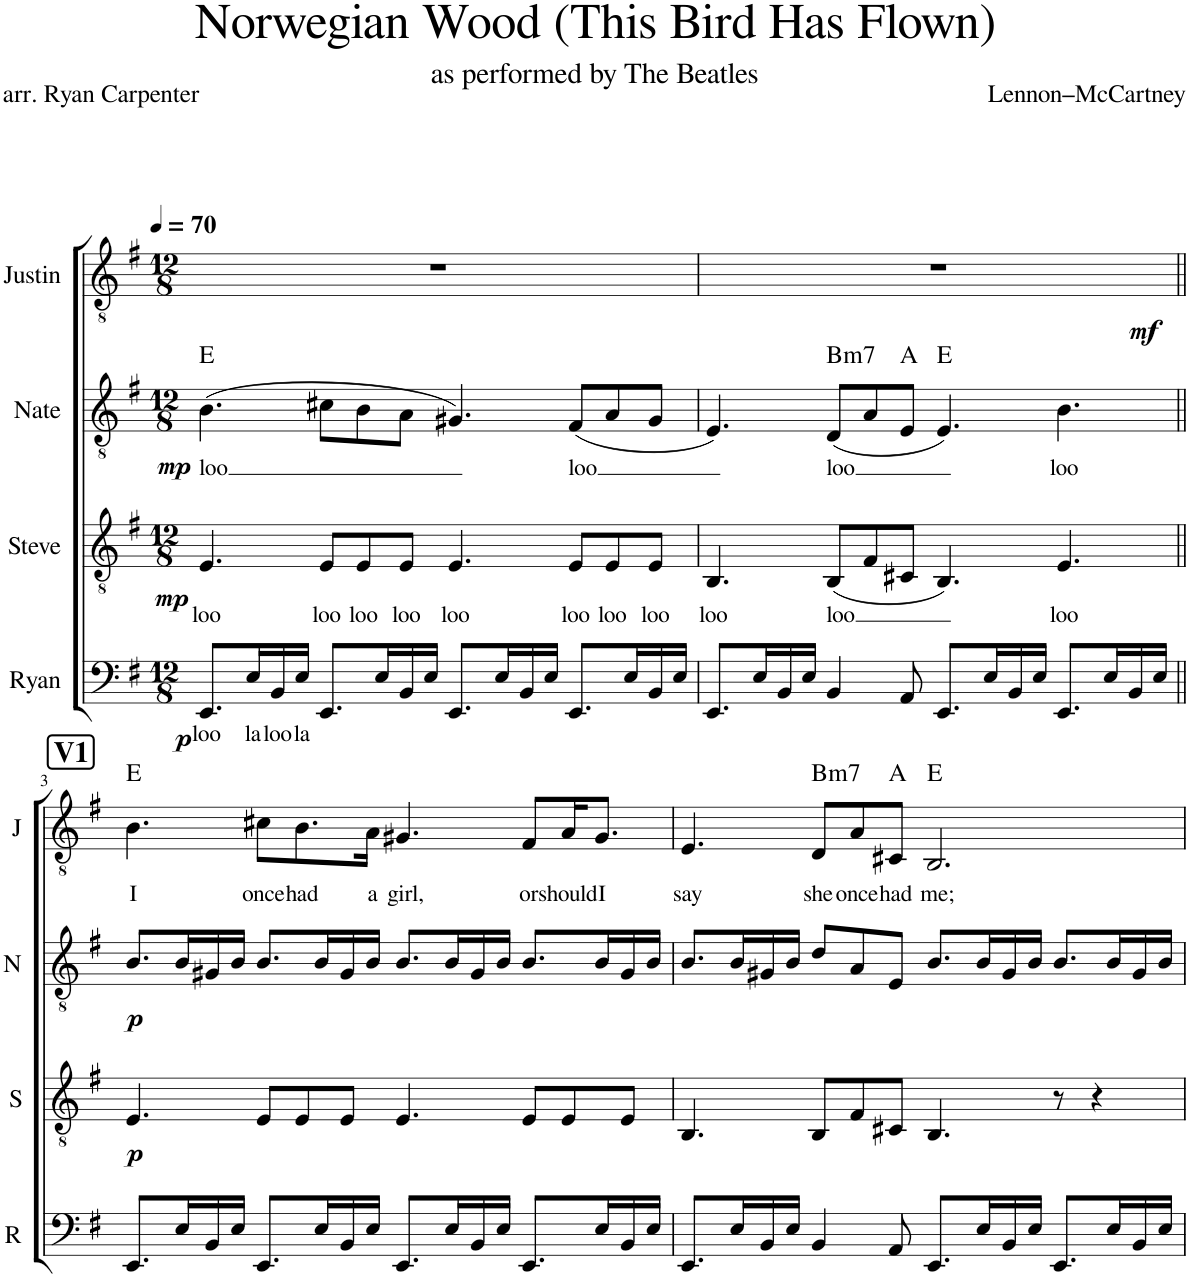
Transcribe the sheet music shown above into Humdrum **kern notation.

**kern	**text	**dynam	**kern	**text	**dynam	**kern	**text	**dynam	**harte	**kern	**text	**dynam	**harte
*part4	*part4	*part4	*part3	*part3	*part3	*part2	*part2	*part2	*part2	*part1	*part1	*part1	*part1
*staff4	*staff4	*staff4	*staff3	*staff3	*staff3	*staff2	*staff2	*staff2	*	*staff1	*staff1	*staff1	*
*I"Ryan	*	*	*I"Steve	*	*	*I"Nate	*	*	*	*I"Justin	*	*	*
*I'R	*	*	*I'S	*	*	*I'N	*	*	*	*I'J	*	*	*
*clefF4	*	*	*clefGv2	*	*	*clefGv2	*	*	*	*clefGv2	*	*	*
*k[f#]	*	*	*k[f#]	*	*	*k[f#]	*	*	*	*k[f#]	*	*	*
*M12/8	*	*	*M12/8	*	*	*M12/8	*	*	*	*M12/8	*	*	*
*MM70	*	*	*MM70	*	*	*MM70	*	*	*	*MM70	*	*	*
=1	=1	=1	=1	=1	=1	=1	=1	=1	=1	=1	=1	=1	=1
!	!LO:LY:b	!LO:DY:b	!	!LO:LY:b	!LO:DY:b	!	!LO:LY:b	!LO:DY:b	!	!	!	!	!
8.EE/L	loo	p	4.E/	loo	mp	(4.B\	loo	mp	E:maj	1.r	.	.	.
!	!LO:LY:b	!	!	!	!	!	!	!	!	!	!	!	!
16E/L	la	.	.	.	.	.	.	.	.	.	.	.	.
!	!LO:LY:b	!	!	!	!	!	!	!	!	!	!	!	!
16BB/	loo	.	.	.	.	.	.	.	.	.	.	.	.
!	!LO:LY:b	!	!	!	!	!	!	!	!	!	!	!	!
16E/JJ	la	.	.	.	.	.	.	.	.	.	.	.	.
!	!	!	!	!LO:LY:b	!	!	!	!	!	!	!	!	!
8.EE/L	.	.	8E/L	loo	.	8c#X\L	.	.	.	.	.	.	.
!	!	!	!	!LO:LY:b	!	!	!	!	!	!	!	!	!
.	.	.	8E/	loo	.	8B\	.	.	.	.	.	.	.
16E/L	.	.	.	.	.	.	.	.	.	.	.	.	.
!	!	!	!	!LO:LY:b	!	!	!	!	!	!	!	!	!
16BB/	.	.	8E/J	loo	.	8A\J	.	.	.	.	.	.	.
16E/JJ	.	.	.	.	.	.	.	.	.	.	.	.	.
!	!	!	!	!LO:LY:b	!	!	!	!	!	!	!	!	!
8.EE/L	.	.	4.E/	loo	.	4.G#X/)	.	.	.	.	.	.	.
16E/L	.	.	.	.	.	.	.	.	.	.	.	.	.
16BB/	.	.	.	.	.	.	.	.	.	.	.	.	.
16E/JJ	.	.	.	.	.	.	.	.	.	.	.	.	.
!	!	!	!	!LO:LY:b	!	!	!LO:LY:b	!	!	!	!	!	!
8.EE/L	.	.	8E/L	loo	.	(8F#/L	loo	.	.	.	.	.	.
!	!	!	!	!LO:LY:b	!	!	!	!	!	!	!	!	!
.	.	.	8E/	loo	.	8A/	.	.	.	.	.	.	.
16E/L	.	.	.	.	.	.	.	.	.	.	.	.	.
!	!	!	!	!LO:LY:b	!	!	!	!	!	!	!	!	!
16BB/	.	.	8E/J	loo	.	8G#/J	.	.	.	.	.	.	.
16E/JJ	.	.	.	.	.	.	.	.	.	.	.	.	.
=2	=2	=2	=2	=2	=2	=2	=2	=2	=2	=2	=2	=2	=2
!	!	!	!	!LO:LY:b	!	!	!	!	!	!	!	!LO:DY:b	!
8.EE/L	.	.	4.BB/	loo	.	4.E/)	.	.	.	1.r	.	mf	.
16E/L	.	.	.	.	.	.	.	.	.	.	.	.	.
16BB/	.	.	.	.	.	.	.	.	.	.	.	.	.
16E/JJ	.	.	.	.	.	.	.	.	.	.	.	.	.
!	!	!	!	!LO:LY:b	!	!	!LO:LY:b	!	!LO:H:kt=m7	!	!	!	!
4BB/	.	.	(8BB/L	loo	.	(8D/L	loo	.	B:min7	.	.	.	.
.	.	.	8F#/	.	.	8A/	.	.	.	.	.	.	.
8AA/	.	.	8C#X/J	.	.	8E/J	.	.	A:maj	.	.	.	.
8.EE/L	.	.	4.BB/)	.	.	4.E/)	.	.	E:maj	.	.	.	.
16E/L	.	.	.	.	.	.	.	.	.	.	.	.	.
16BB/	.	.	.	.	.	.	.	.	.	.	.	.	.
16E/JJ	.	.	.	.	.	.	.	.	.	.	.	.	.
!	!	!	!	!LO:LY:b	!	!	!LO:LY:b	!	!	!	!	!	!
8.EE/L	.	.	4.E/	loo	.	4.B\	loo	.	.	.	.	.	.
16E/L	.	.	.	.	.	.	.	.	.	.	.	.	.
16BB/	.	.	.	.	.	.	.	.	.	.	.	.	.
16E/JJ	.	.	.	.	.	.	.	.	.	.	.	.	.
!!LO:LB:g=z
!!LO:REH:place=s1:a:B:cj:fs=14:t=V1
=3||	=3||	=3||	=3||	=3||	=3||	=3||	=3||	=3||	=3||	=3||	=3||	=3||	=3||
!	!	!	!	!	!LO:DY:b	!	!	!LO:DY:b	!	!	!LO:LY:b	!	!
8.EE/L	.	.	4.E/	.	p	8.B/L	.	p	.	4.B\	I	.	E:maj
16E/L	.	.	.	.	.	16B/L	.	.	.	.	.	.	.
16BB/	.	.	.	.	.	16G#X/	.	.	.	.	.	.	.
16E/JJ	.	.	.	.	.	16B/JJ	.	.	.	.	.	.	.
!	!	!	!	!	!	!	!	!	!	!	!LO:LY:b	!	!
8.EE/L	.	.	8E/L	.	.	8.B/L	.	.	.	8c#X\L	once	.	.
!	!	!	!	!	!	!	!	!	!	!	!LO:LY:b	!	!
.	.	.	8E/	.	.	.	.	.	.	8.B\	had	.	.
16E/L	.	.	.	.	.	16B/L	.	.	.	.	.	.	.
16BB/	.	.	8E/J	.	.	16G#/	.	.	.	.	.	.	.
!	!	!	!	!	!	!	!	!	!	!	!LO:LY:b	!	!
16E/JJ	.	.	.	.	.	16B/JJ	.	.	.	16A\Jk	a	.	.
!	!	!	!	!	!	!	!	!	!	!	!LO:LY:b	!	!
8.EE/L	.	.	4.E/	.	.	8.B/L	.	.	.	4.G#X/	girl,	.	.
16E/L	.	.	.	.	.	16B/L	.	.	.	.	.	.	.
16BB/	.	.	.	.	.	16G#/	.	.	.	.	.	.	.
16E/JJ	.	.	.	.	.	16B/JJ	.	.	.	.	.	.	.
!	!	!	!	!	!	!	!	!	!	!	!LO:LY:b	!	!
8.EE/L	.	.	8E/L	.	.	8.B/L	.	.	.	8F#/L	or	.	.
!	!	!	!	!	!	!	!	!	!	!	!LO:LY:b	!	!
.	.	.	8E/	.	.	.	.	.	.	16A/K	should	.	.
!	!	!	!	!	!	!	!	!	!	!	!LO:LY:b	!	!
16E/L	.	.	.	.	.	16B/L	.	.	.	8.G#/J	I	.	.
16BB/	.	.	8E/J	.	.	16G#/	.	.	.	.	.	.	.
16E/JJ	.	.	.	.	.	16B/JJ	.	.	.	.	.	.	.
=4	=4	=4	=4	=4	=4	=4	=4	=4	=4	=4	=4	=4	=4
!	!	!	!	!	!	!	!	!	!	!	!LO:LY:b	!	!
8.EE/L	.	.	4.BB/	.	.	8.B/L	.	.	.	4.E/	say	.	.
16E/L	.	.	.	.	.	16B/L	.	.	.	.	.	.	.
16BB/	.	.	.	.	.	16G#X/	.	.	.	.	.	.	.
16E/JJ	.	.	.	.	.	16B/JJ	.	.	.	.	.	.	.
!	!	!	!	!	!	!	!	!	!	!	!LO:LY:b	!	!LO:H:kt=m7
4BB/	.	.	8BB/L	.	.	8d/L	.	.	.	8D/L	she	.	B:min7
!	!	!	!	!	!	!	!	!	!	!	!LO:LY:b	!	!
.	.	.	8F#/	.	.	8A/	.	.	.	8A/	once	.	.
!	!	!	!	!	!	!	!	!	!	!	!LO:LY:b	!	!
8AA/	.	.	8C#X/J	.	.	8E/J	.	.	.	8C#X/J	had	.	A:maj
!	!	!	!	!	!	!	!	!	!	!	!LO:LY:b	!	!
8.EE/L	.	.	4.BB/	.	.	8.B/L	.	.	.	2.BB/	me;	.	E:maj
16E/L	.	.	.	.	.	16B/L	.	.	.	.	.	.	.
16BB/	.	.	.	.	.	16G#/	.	.	.	.	.	.	.
16E/JJ	.	.	.	.	.	16B/JJ	.	.	.	.	.	.	.
8.EE/L	.	.	8r	.	.	8.B/L	.	.	.	.	.	.	.
.	.	.	4r	.	.	.	.	.	.	.	.	.	.
16E/L	.	.	.	.	.	16B/L	.	.	.	.	.	.	.
16BB/	.	.	.	.	.	16G#/	.	.	.	.	.	.	.
16E/JJ	.	.	.	.	.	16B/JJ	.	.	.	.	.	.	.
=	=	=	=	=	=	=	=	=	=	=	=	=	=
*-	*-	*-	*-	*-	*-	*-	*-	*-	*-	*-	*-	*-	*-
